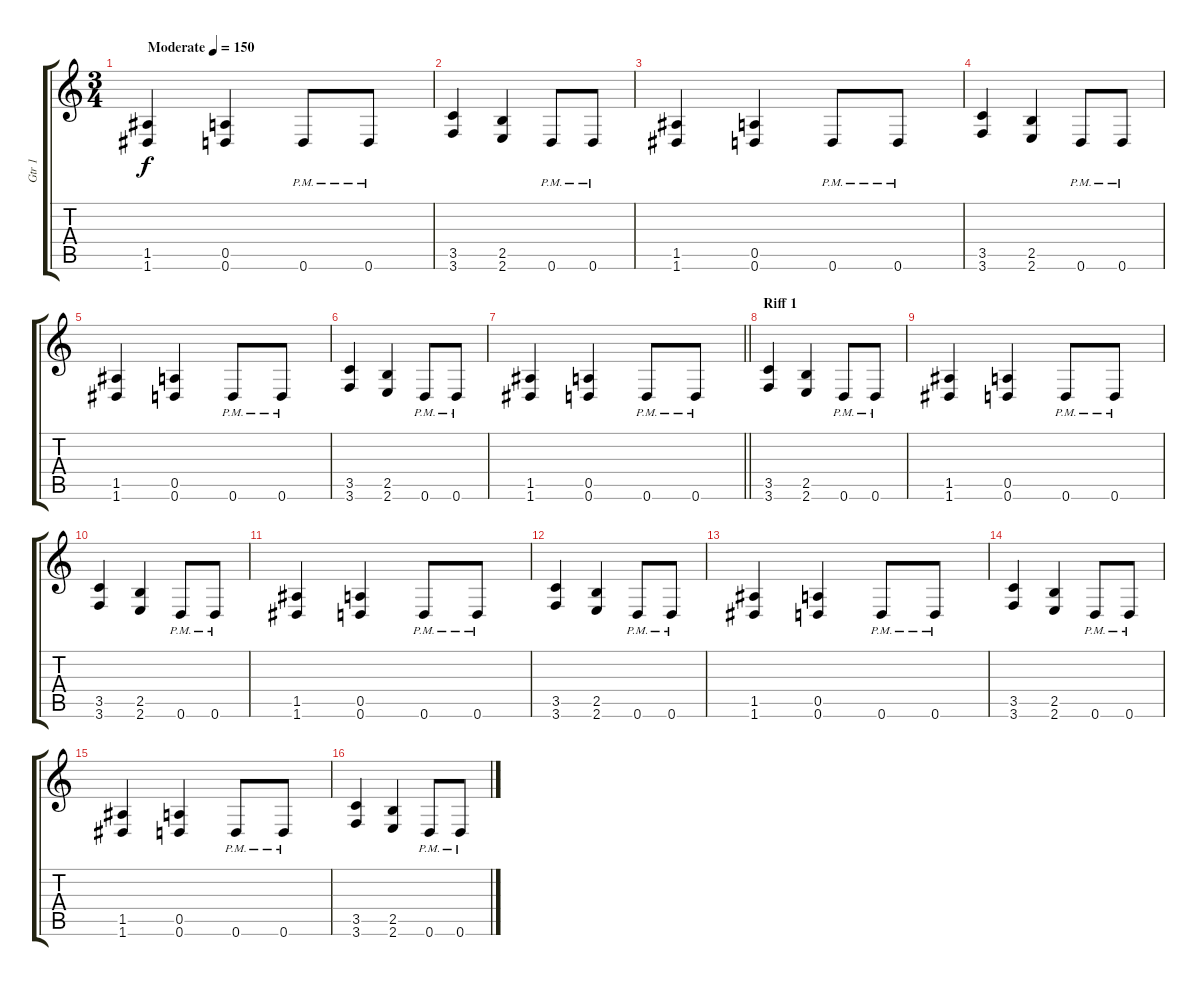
\track ("Gtr 1" "Gtr 1") {instrument distortionguitar}
\staff {score tabs}
\tuning (E4 B3 G3 D3 A2 D2) {hide}
\ts (3 4)
\tempo (150 "Moderate")
\clef g2
\ks c
(1.5 1.6).4{dy f instrument distortionguitar} (0.5 0.6).4 0.6{pm}.8 0.6{pm}.8 |
(3.5 3.6).4 (2.5 2.6).4 0.6{pm}.8 0.6{pm}.8 |
(1.5 1.6).4 (0.5 0.6).4 0.6{pm}.8 0.6{pm}.8 |
(3.5 3.6).4 (2.5 2.6).4 0.6{pm}.8 0.6{pm}.8 |
(1.5 1.6).4 (0.5 0.6).4 0.6{pm}.8 0.6{pm}.8 |
(3.5 3.6).4 (2.5 2.6).4 0.6{pm}.8 0.6{pm}.8 |
\barLineRight lightlight
(1.5 1.6).4 (0.5 0.6).4 0.6{pm}.8 0.6{pm}.8 |
\section ("" "Riff 1")
(3.5 3.6).4 (2.5 2.6).4 0.6{pm}.8 0.6{pm}.8 |
(1.5 1.6).4 (0.5 0.6).4 0.6{pm}.8 0.6{pm}.8 |
(3.5 3.6).4 (2.5 2.6).4 0.6{pm}.8 0.6{pm}.8 |
(1.5 1.6).4 (0.5 0.6).4 0.6{pm}.8 0.6{pm}.8 |
(3.5 3.6).4 (2.5 2.6).4 0.6{pm}.8 0.6{pm}.8 |
(1.5 1.6).4 (0.5 0.6).4 0.6{pm}.8 0.6{pm}.8 |
(3.5 3.6).4 (2.5 2.6).4 0.6{pm}.8 0.6{pm}.8 |
(1.5 1.6).4 (0.5 0.6).4 0.6{pm}.8 0.6{pm}.8 |
(3.5 3.6).4 (2.5 2.6).4 0.6{pm}.8 0.6{pm}.8
